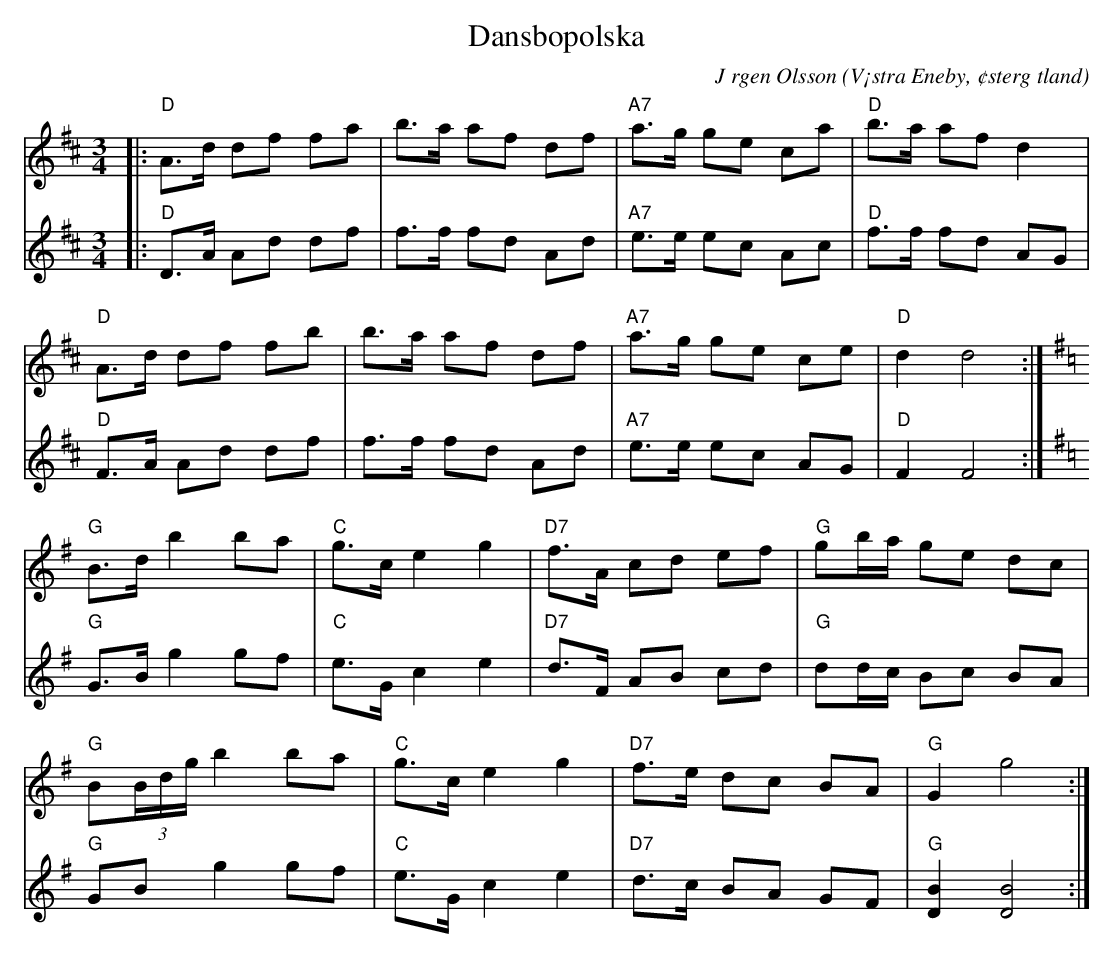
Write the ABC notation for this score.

X:1
T:Dansbopolska
C:J rgen Olsson
O:V¡stra Eneby, ¢sterg tland
M:3/4
L:1/8
K:D
V:1
|:"D"A>d df fa|b>a af df|"A7"a>g ge ca|"D"b>a af d2|
"D"A>d df fb|b>a af df|"A7"a>g ge ce|"D"d2 d4:|
[K:G]"G"B>d b2 ba|"C"g>c e2 g2|"D7"f>A cd ef|"G" gb/a/ ge dc|
"G"B(3B/d/g/ b2 ba|"C"g>c e2 g2|"D7"f>e dc BA|"G" G2 g4:|
V:2
|:"D"D>A Ad df|f>f fd Ad|"A7"e>e ec Ac|"D"f>f fd AG|
"D"F>A Ad df|f>f fd Ad|"A7"e>e ec AG|"D"F2 F4:|
[K:G]"G"G>B g2 gf|"C"e>G c2 e2|"D7"d>F AB cd|"G" dd/c/ Bc BA|
"G"GB g2 gf|"C"e>G c2 e2|"D7"d>c BA GF|"G" [DB]2 [DB]4:|
